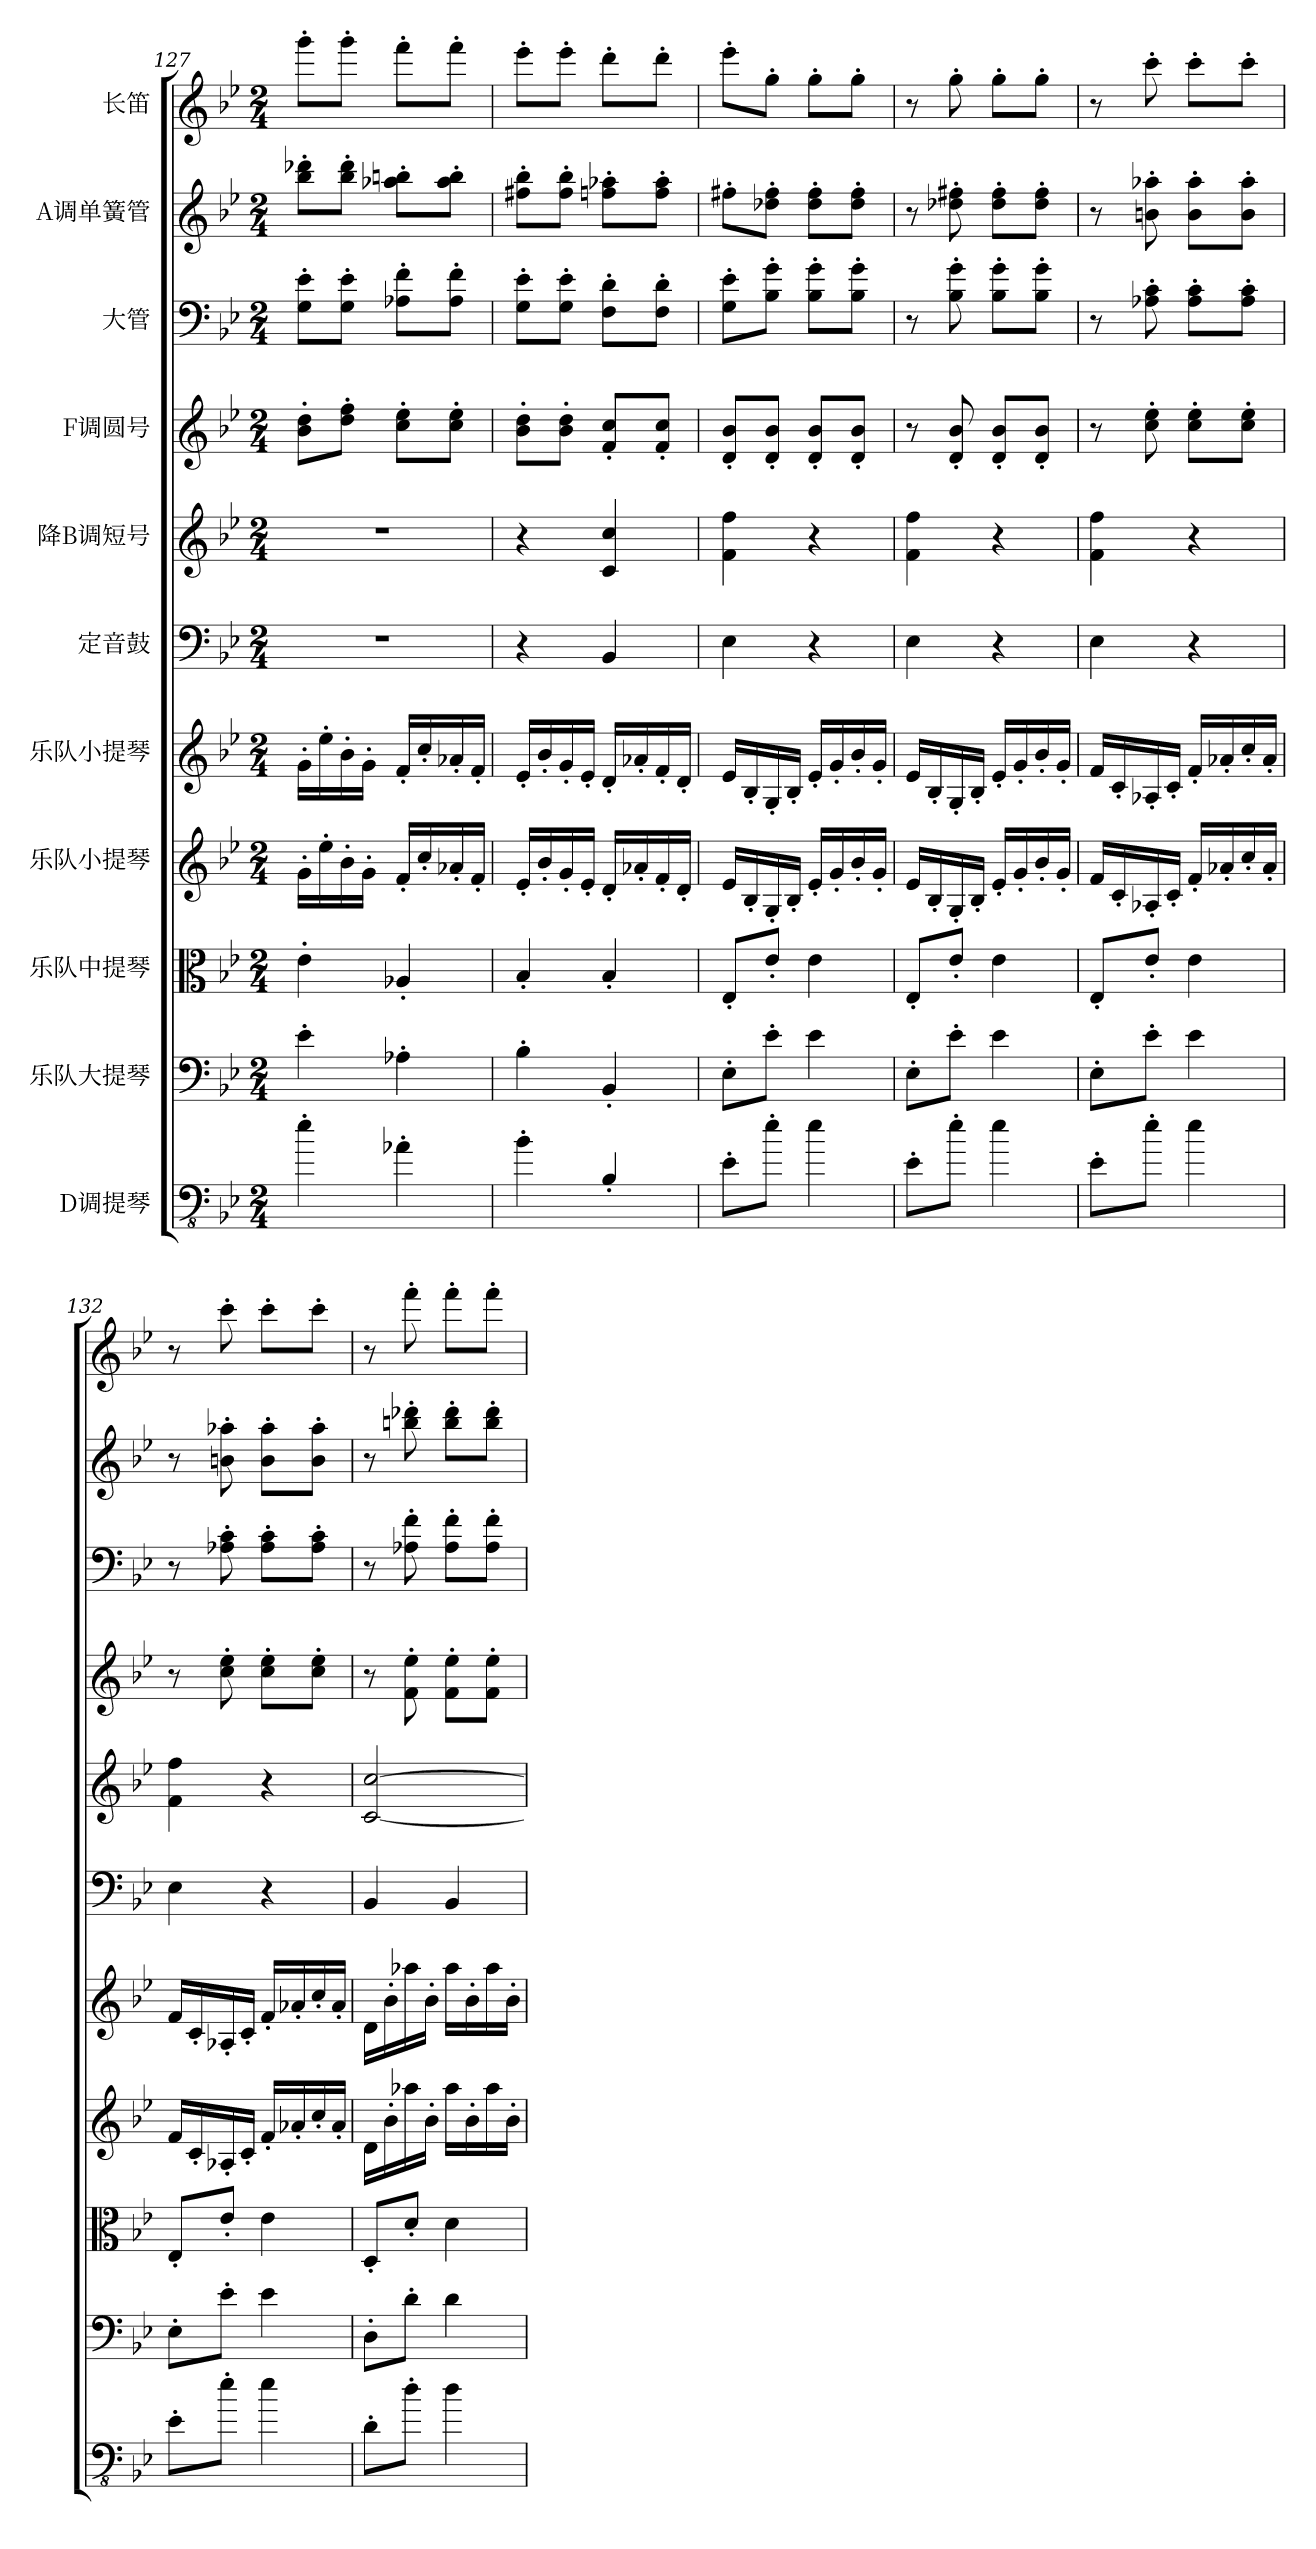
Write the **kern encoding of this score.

**kern	**kern	**kern	**kern	**kern	**kern	**kern	**kern	**kern	**kern	**kern
*part11	*part10	*part9	*part8	*part7	*part6	*part5	*part4	*part3	*part2	*part1
*staff11	*staff10	*staff9	*staff8	*staff7	*staff6	*staff5	*staff4	*staff3	*staff2	*staff1
*I"D调提琴	*I"乐队大提琴	*I"乐队中提琴	*I"乐队小提琴	*I"乐队小提琴	*I"定音鼓	*I"降B调短号	*I"F调圆号	*I"大管	*I"A调单簧管	*I"长笛
!!LO:PB:g=z
*clefFv4	*clefF4	*clefC3	*clefG2	*clefG2	*clefF4	*clefG2	*clefG2	*clefF4	*clefG2	*clefG2
*ITrd7c12	*	*	*	*	*	*ITrd1c2	*ITrd4c7	*	*ITrd2c3	*
*k[b-e-]	*k[b-e-]	*k[b-e-]	*k[b-e-]	*k[b-e-]	*k[b-e-]	*k[b-e-a-d-]	*k[b-e-a-]	*k[b-e-]	*k[f#]	*k[b-e-]
*M2/4	*M2/4	*M2/4	*M2/4	*M2/4	*M2/4	*M2/4	*M2/4	*M2/4	*M2/4	*M2/4
=127	=127	=127	=127	=127	=127	=127	=127	=127	=127	=127
4E-'\	4e-'\	4e-'\	16g'\LL	16g'\LL	2r	2r	8e-\' 8g\'L	8G\' 8e-\'L	8gg\' 8bb-X\'L	8ggg'\L
.	.	.	16ee-'\	16ee-'\	.	.	.	.	.	.
.	.	.	16b-'\	16b-'\	.	.	8g\' 8b-\'J	8G\' 8e-\'J	8gg\' 8bb-\'J	8ggg'\J
.	.	.	16g'\JJ	16g'\JJ	.	.	.	.	.	.
4AA-X'\	4A-X'\	4A-X'/	16f'/LL	16f'/LL	.	.	8f\' 8a-\'L	8A-X\' 8f\'L	8ffn\' 8gg#X\'L	8fff'\L
.	.	.	16cc'/	16cc'/	.	.	.	.	.	.
.	.	.	16a-X'/	16a-X'/	.	.	8f\' 8a-\'J	8A-\' 8f\'J	8ff\' 8gg#\'J	8fff'\J
.	.	.	16f'/JJ	16f'/JJ	.	.	.	.	.	.
=128	=128	=128	=128	=128	=128	=128	=128	=128	=128	=128
4BB-'\	4B-'\	4B-'/	16e-'/LL	16e-'/LL	4r	4r	8e-\' 8g\'L	8G\' 8e-\'L	8dd#X\' 8gg\'L	8eee-'\L
.	.	.	16b-'/	16b-'/	.	.	.	.	.	.
.	.	.	16g'/	16g'/	.	.	8e-\' 8g\'J	8G\' 8e-\'J	8dd#\' 8gg\'J	8eee-'\J
.	.	.	16e-'/JJ	16e-'/JJ	.	.	.	.	.	.
4BBB-'/	4BB-'/	4B-'/	16d'/LL	16d'/LL	4BB-/	4B-/ 4b-/	8B-/' 8f/'L	8F\' 8d\'L	8ddn\' 8ffn\'L	8ddd'\L
.	.	.	16a-X'/	16a-X'/	.	.	.	.	.	.
.	.	.	16f'/	16f'/	.	.	8B-/' 8f/'J	8F\' 8d\'J	8dd\' 8ff\'J	8ddd'\J
.	.	.	16d'/JJ	16d'/JJ	.	.	.	.	.	.
=129	=129	=129	=129	=129	=129	=129	=129	=129	=129	=129
8EE-'\L	8E-'\L	8E-'/L	16e-/LL	16e-/LL	4E-\	4e-\ 4ee-\	8G/' 8e-/'L	8G\' 8e-\'L	8dd#X'\L	8eee-'\L
.	.	.	16B-'/	16B-'/	.	.	.	.	.	.
8E-'\J	8e-'\J	8e-'/J	16G'/	16G'/	.	.	8G/' 8e-/'J	8B-\' 8g\'J	8b-X\' 8dd#\'J	8gg'\J
.	.	.	16B-'/JJ	16B-'/JJ	.	.	.	.	.	.
4E-\	4e-\	4e-\	16e-'/LL	16e-'/LL	4r	4r	8G/' 8e-/'L	8B-\' 8g\'L	8b-\' 8dd#\'L	8gg'\L
.	.	.	16g'/	16g'/	.	.	.	.	.	.
.	.	.	16b-'/	16b-'/	.	.	8G/' 8e-/'J	8B-\' 8g\'J	8b-\' 8dd#\'J	8gg'\J
.	.	.	16g'/JJ	16g'/JJ	.	.	.	.	.	.
=130	=130	=130	=130	=130	=130	=130	=130	=130	=130	=130
8EE-'\L	8E-'\L	8E-'/L	16e-/LL	16e-/LL	4E-\	4e-\ 4ee-\	8r	8r	8r	8r
.	.	.	16B-'/	16B-'/	.	.	.	.	.	.
8E-'\J	8e-'\J	8e-'/J	16G'/	16G'/	.	.	8G/' 8e-/'	8B-\' 8g\'	8b-X\' 8dd#X\'	8gg'\
.	.	.	16B-'/JJ	16B-'/JJ	.	.	.	.	.	.
4E-\	4e-\	4e-\	16e-'/LL	16e-'/LL	4r	4r	8G/' 8e-/'L	8B-\' 8g\'L	8b-\' 8dd#\'L	8gg'\L
.	.	.	16g'/	16g'/	.	.	.	.	.	.
.	.	.	16b-'/	16b-'/	.	.	8G/' 8e-/'J	8B-\' 8g\'J	8b-\' 8dd#\'J	8gg'\J
.	.	.	16g'/JJ	16g'/JJ	.	.	.	.	.	.
!!LO:PB:g=z
=131	=131	=131	=131	=131	=131	=131	=131	=131	=131	=131
8EE-'\L	8E-'\L	8E-'/L	16f/LL	16f/LL	4E-\	4e-\ 4ee-\	8r	8r	8r	8r
.	.	.	16c'/	16c'/	.	.	.	.	.	.
8E-'\J	8e-'\J	8e-'/J	16A-X'/	16A-X'/	.	.	8f\' 8a-\'	8A-X\' 8c\'	8g#X\' 8ffn\'	8ccc'\
.	.	.	16c'/JJ	16c'/JJ	.	.	.	.	.	.
4E-\	4e-\	4e-\	16f'/LL	16f'/LL	4r	4r	8f\' 8a-\'L	8A-\' 8c\'L	8g#\' 8ff\'L	8ccc'\L
.	.	.	16a-X'/	16a-X'/	.	.	.	.	.	.
.	.	.	16cc'/	16cc'/	.	.	8f\' 8a-\'J	8A-\' 8c\'J	8g#\' 8ff\'J	8ccc'\J
.	.	.	16a-'/JJ	16a-'/JJ	.	.	.	.	.	.
=132	=132	=132	=132	=132	=132	=132	=132	=132	=132	=132
8EE-'\L	8E-'\L	8E-'/L	16f/LL	16f/LL	4E-\	4e-\ 4ee-\	8r	8r	8r	8r
.	.	.	16c'/	16c'/	.	.	.	.	.	.
8E-'\J	8e-'\J	8e-'/J	16A-X'/	16A-X'/	.	.	8f\' 8a-\'	8A-X\' 8c\'	8g#X\' 8ffn\'	8ccc'\
.	.	.	16c'/JJ	16c'/JJ	.	.	.	.	.	.
4E-\	4e-\	4e-\	16f'/LL	16f'/LL	4r	4r	8f\' 8a-\'L	8A-\' 8c\'L	8g#\' 8ff\'L	8ccc'\L
.	.	.	16a-X'/	16a-X'/	.	.	.	.	.	.
.	.	.	16cc'/	16cc'/	.	.	8f\' 8a-\'J	8A-\' 8c\'J	8g#\' 8ff\'J	8ccc'\J
.	.	.	16a-'/JJ	16a-'/JJ	.	.	.	.	.	.
=133	=133	=133	=133	=133	=133	=133	=133	=133	=133	=133
8DD'\L	8D'\L	8D'/L	16d\LL	16d\LL	4BB-/	[2B-/ [2b-/	8r	8r	8r	8r
.	.	.	16b-'\	16b-'\	.	.	.	.	.	.
8D'\J	8d'\J	8d'/J	16aa-X\	16aa-X\	.	.	8B-\' 8a-\'	8A-X\' 8f\'	8gg#X\' 8bb-X\'	8fff'\
.	.	.	16b-'\JJ	16b-'\JJ	.	.	.	.	.	.
4D\	4d\	4d\	16aa-\LL	16aa-\LL	4BB-/	.	8B-\' 8a-\'L	8A-\' 8f\'L	8gg#\' 8bb-\'L	8fff'\L
.	.	.	16b-'\	16b-'\	.	.	.	.	.	.
.	.	.	16aa-\	16aa-\	.	.	8B-\' 8a-\'J	8A-\' 8f\'J	8gg#\' 8bb-\'J	8fff'\J
.	.	.	16b-'\JJ	16b-'\JJ	.	.	.	.	.	.
=	=	=	=	=	=	=	=	=	=	=
*-	*-	*-	*-	*-	*-	*-	*-	*-	*-	*-
